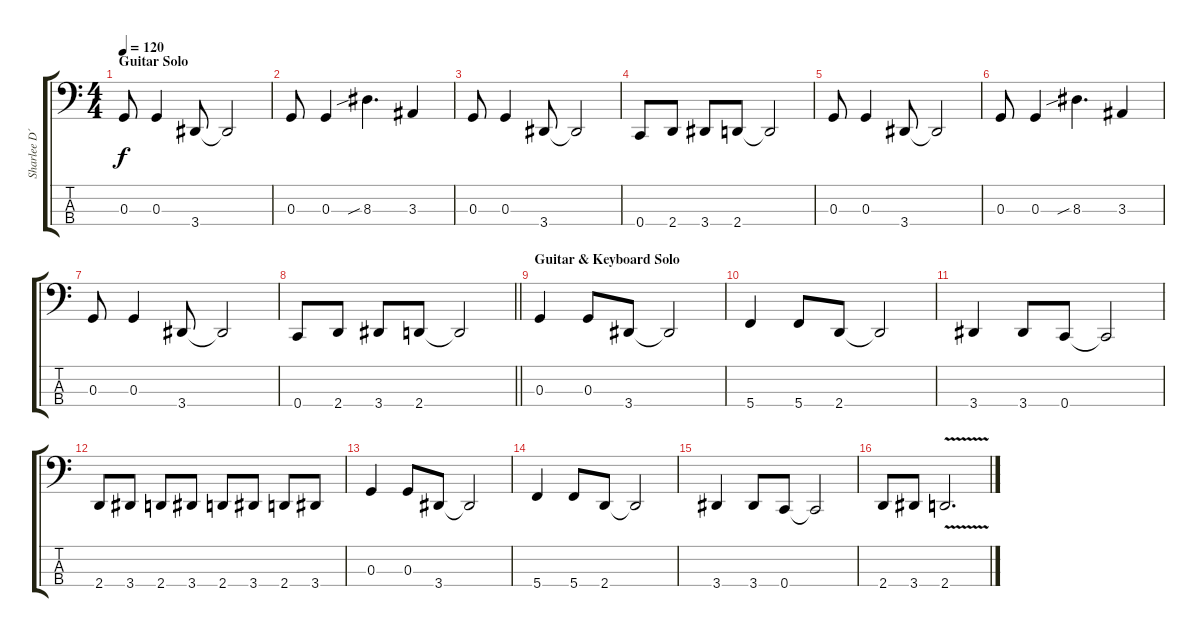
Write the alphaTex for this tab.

\track ("Sharlee D´Angelow (Bass)" "Sharlee D´") {instrument electricbasspick}
\staff {score tabs}
\tuning (F2 C2 G1 C1) {hide}
\ts (4 4)
\section ("" "Guitar Solo")
\tempo 120
\clef f4
\ks c
0.3.8{dy f} 0.3.4 3.4.8 3.4{t}.2 |
0.3.8 0.3.4 8.3{sib}.4{d} 3.3.4 |
0.3.8 0.3.4 3.4.8 3.4{t}.2 |
0.4.8 2.4.8 3.4.8 2.4.8 2.4{t}.2 |
0.3.8 0.3.4 3.4.8 3.4{t}.2 |
0.3.8 0.3.4 8.3{sib}.4{d} 3.3.4 |
0.3.8 0.3.4 3.4.8 3.4{t}.2 |
\barLineRight lightlight
0.4.8 2.4.8 3.4.8 2.4.8 2.4{t}.2 |
\section ("" "Guitar & Keyboard Solo")
0.3.4 0.3.8 3.4.8 3.4{t}.2 |
5.4.4 5.4.8 2.4.8 2.4{t}.2 |
3.4.4 3.4.8 0.4.8 0.4{t}.2 |
2.4.8 3.4.8 2.4.8 3.4.8 2.4.8 3.4.8 2.4.8 3.4.8 |
0.3.4 0.3.8 3.4.8 3.4{t}.2 |
5.4.4 5.4.8 2.4.8 2.4{t}.2 |
3.4.4 3.4.8 0.4.8 0.4{t}.2 |
2.4.8{volume 10} 3.4.8 2.4{v}.2{d}
